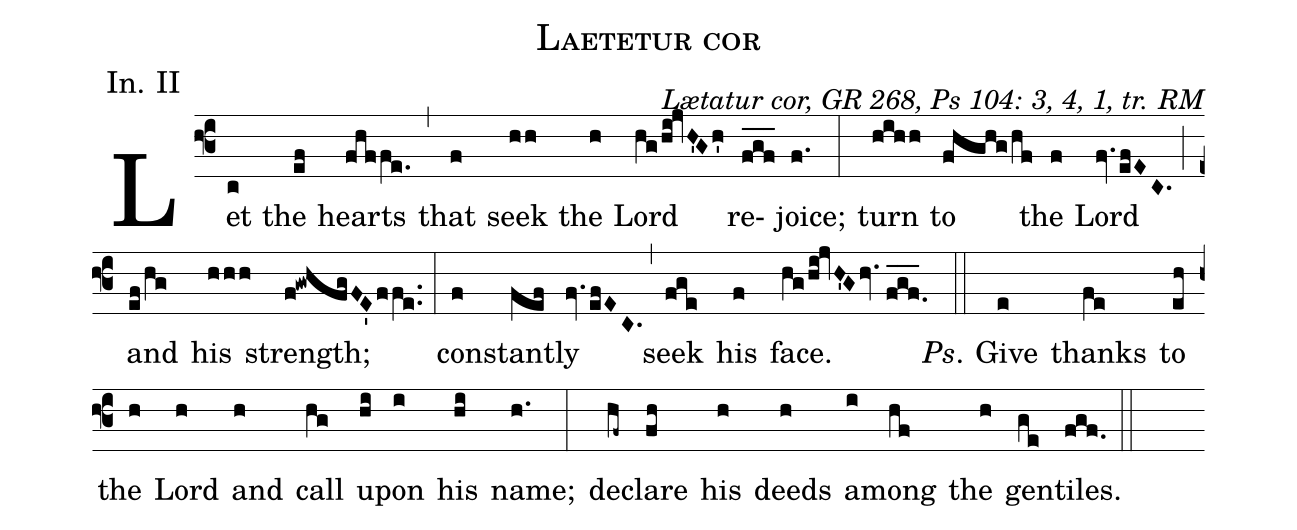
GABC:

name: Laetetur cor;
office-part: Introitus;
mode: 2;
commentary: Lætatur cor, GR 268, Ps 104: 3, 4, 1, tr. RM;
annotation: In. II;
%%
(f3)Let(c) the(ef) hearts(fhffe.) (,) that(f) seek(hh) the(h) Lord(hg/hi!jvH'Gh') re(fgf___)joice;(f.) (:)
turn(hihh) to(fhghg/hf) the(f) Lord(fv.efEC.) (;)
and(ef/hg) his(hhh) strength;(f!gwhfgFE'ffe..) (:)
con(f)stant(fef)ly(fv.efEC.) (,) seek(fge) his(f) face.(hg/hi!jvH'Ghv.//fgf___.) (::)<i>Ps</i>. Give(e) thanks(fe)
to(eh) the(h) Lord(h) and(h) call(hg) up(hi)on(i) his(hi) name;(h.) (:) de(hf~)clare(fh) his(h) deeds(h) a(i)mong(hf) the(h)
gen(ge)tiles.(fgf.) (::)
